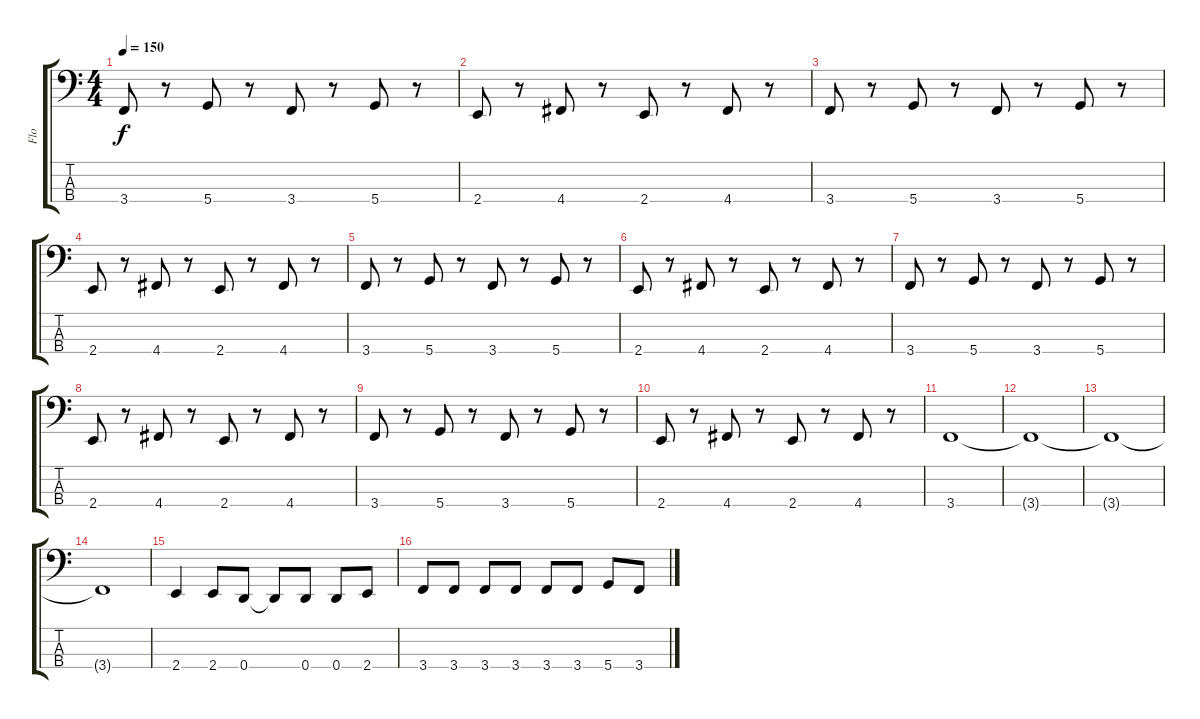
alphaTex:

\track ("Flo" "Flo") {instrument synthbass1}
\staff {score tabs}
\tuning (G2 D2 A1 D1) {hide}
\ts (4 4)
\tempo 150
\clef f4
\ks c
3.4.8{dy f volume 13 instrument synthbass1} r.8 5.4.8 r.8 3.4.8 r.8 5.4.8 r.8 |
2.4.8 r.8 4.4.8 r.8 2.4.8 r.8 4.4.8 r.8 |
3.4.8{volume 13 instrument synthbass1} r.8 5.4.8 r.8 3.4.8 r.8 5.4.8 r.8 |
2.4.8 r.8 4.4.8 r.8 2.4.8 r.8 4.4.8 r.8 |
3.4.8{volume 13 instrument synthbass1} r.8 5.4.8 r.8 3.4.8 r.8 5.4.8 r.8 |
2.4.8 r.8 4.4.8 r.8 2.4.8 r.8 4.4.8 r.8 |
3.4.8{volume 13 instrument synthbass1} r.8 5.4.8 r.8 3.4.8 r.8 5.4.8 r.8 |
2.4.8 r.8 4.4.8 r.8 2.4.8 r.8 4.4.8 r.8 |
3.4.8{volume 13 instrument synthbass1} r.8 5.4.8 r.8 3.4.8 r.8 5.4.8 r.8 |
2.4.8 r.8 4.4.8 r.8 2.4.8 r.8 4.4.8 r.8 |
3.4.1 |
3.4{t}.1 |
3.4{t}.1 |
3.4{t}.1 |
2.4.4{volume 16 instrument lead2sawtooth} 2.4.8 0.4.8 0.4{t}.8 0.4.8 0.4.8 2.4.8 |
3.4.8 3.4.8 3.4.8 3.4.8 3.4.8 3.4.8 5.4.8 3.4.8
